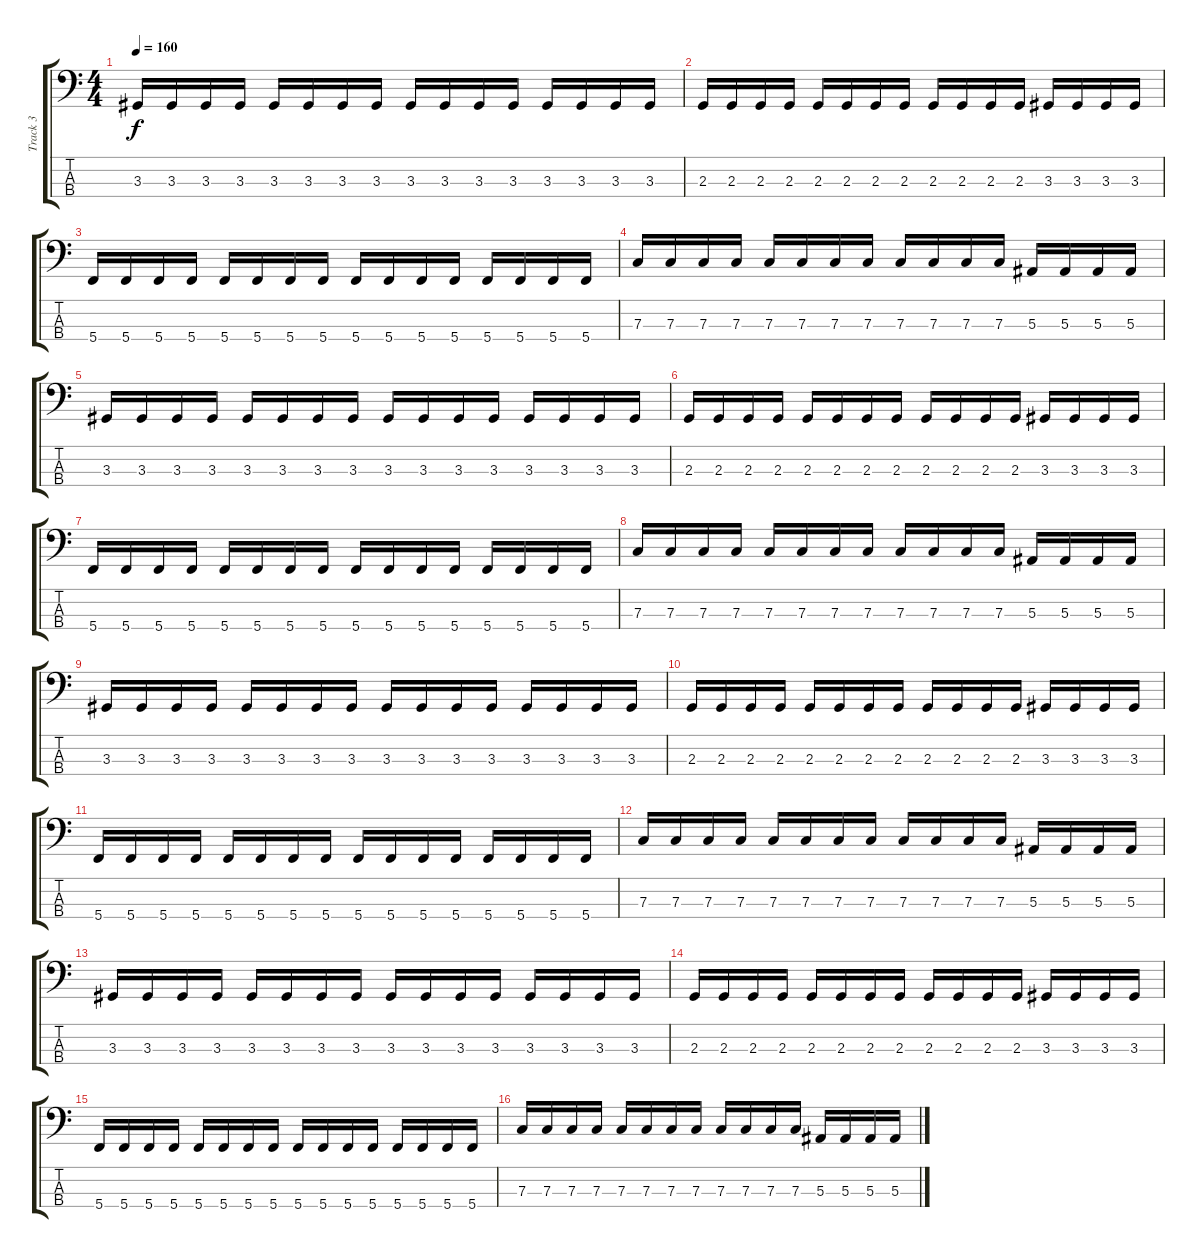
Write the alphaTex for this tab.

\track ("Track 3" "Track 3") {instrument electricbassfinger}
\staff {score tabs}
\tuning (Eb2 Bb1 F1 C1) {hide}
\ts (4 4)
\tempo 160
\clef f4
\ks c
3.3.16{dy f} 3.3.16 3.3.16 3.3.16 3.3.16 3.3.16 3.3.16 3.3.16 3.3.16 3.3.16 3.3.16 3.3.16 3.3.16 3.3.16 3.3.16 3.3.16 |
2.3.16 2.3.16 2.3.16 2.3.16 2.3.16 2.3.16 2.3.16 2.3.16 2.3.16 2.3.16 2.3.16 2.3.16 3.3.16 3.3.16 3.3.16 3.3.16 |
5.4.16 5.4.16 5.4.16 5.4.16 5.4.16 5.4.16 5.4.16 5.4.16 5.4.16 5.4.16 5.4.16 5.4.16 5.4.16 5.4.16 5.4.16 5.4.16 |
7.3.16 7.3.16 7.3.16 7.3.16 7.3.16 7.3.16 7.3.16 7.3.16 7.3.16 7.3.16 7.3.16 7.3.16 5.3.16 5.3.16 5.3.16 5.3.16 |
3.3.16 3.3.16 3.3.16 3.3.16 3.3.16 3.3.16 3.3.16 3.3.16 3.3.16 3.3.16 3.3.16 3.3.16 3.3.16 3.3.16 3.3.16 3.3.16 |
2.3.16 2.3.16 2.3.16 2.3.16 2.3.16 2.3.16 2.3.16 2.3.16 2.3.16 2.3.16 2.3.16 2.3.16 3.3.16 3.3.16 3.3.16 3.3.16 |
5.4.16 5.4.16 5.4.16 5.4.16 5.4.16 5.4.16 5.4.16 5.4.16 5.4.16 5.4.16 5.4.16 5.4.16 5.4.16 5.4.16 5.4.16 5.4.16 |
7.3.16 7.3.16 7.3.16 7.3.16 7.3.16 7.3.16 7.3.16 7.3.16 7.3.16 7.3.16 7.3.16 7.3.16 5.3.16 5.3.16 5.3.16 5.3.16 |
3.3.16 3.3.16 3.3.16 3.3.16 3.3.16 3.3.16 3.3.16 3.3.16 3.3.16 3.3.16 3.3.16 3.3.16 3.3.16 3.3.16 3.3.16 3.3.16 |
2.3.16 2.3.16 2.3.16 2.3.16 2.3.16 2.3.16 2.3.16 2.3.16 2.3.16 2.3.16 2.3.16 2.3.16 3.3.16 3.3.16 3.3.16 3.3.16 |
5.4.16 5.4.16 5.4.16 5.4.16 5.4.16 5.4.16 5.4.16 5.4.16 5.4.16 5.4.16 5.4.16 5.4.16 5.4.16 5.4.16 5.4.16 5.4.16 |
7.3.16 7.3.16 7.3.16 7.3.16 7.3.16 7.3.16 7.3.16 7.3.16 7.3.16 7.3.16 7.3.16 7.3.16 5.3.16 5.3.16 5.3.16 5.3.16 |
3.3.16 3.3.16 3.3.16 3.3.16 3.3.16 3.3.16 3.3.16 3.3.16 3.3.16 3.3.16 3.3.16 3.3.16 3.3.16 3.3.16 3.3.16 3.3.16 |
2.3.16 2.3.16 2.3.16 2.3.16 2.3.16 2.3.16 2.3.16 2.3.16 2.3.16 2.3.16 2.3.16 2.3.16 3.3.16 3.3.16 3.3.16 3.3.16 |
5.4.16 5.4.16 5.4.16 5.4.16 5.4.16 5.4.16 5.4.16 5.4.16 5.4.16 5.4.16 5.4.16 5.4.16 5.4.16 5.4.16 5.4.16 5.4.16 |
7.3.16 7.3.16 7.3.16 7.3.16 7.3.16 7.3.16 7.3.16 7.3.16 7.3.16 7.3.16 7.3.16 7.3.16 5.3.16 5.3.16 5.3.16 5.3.16
